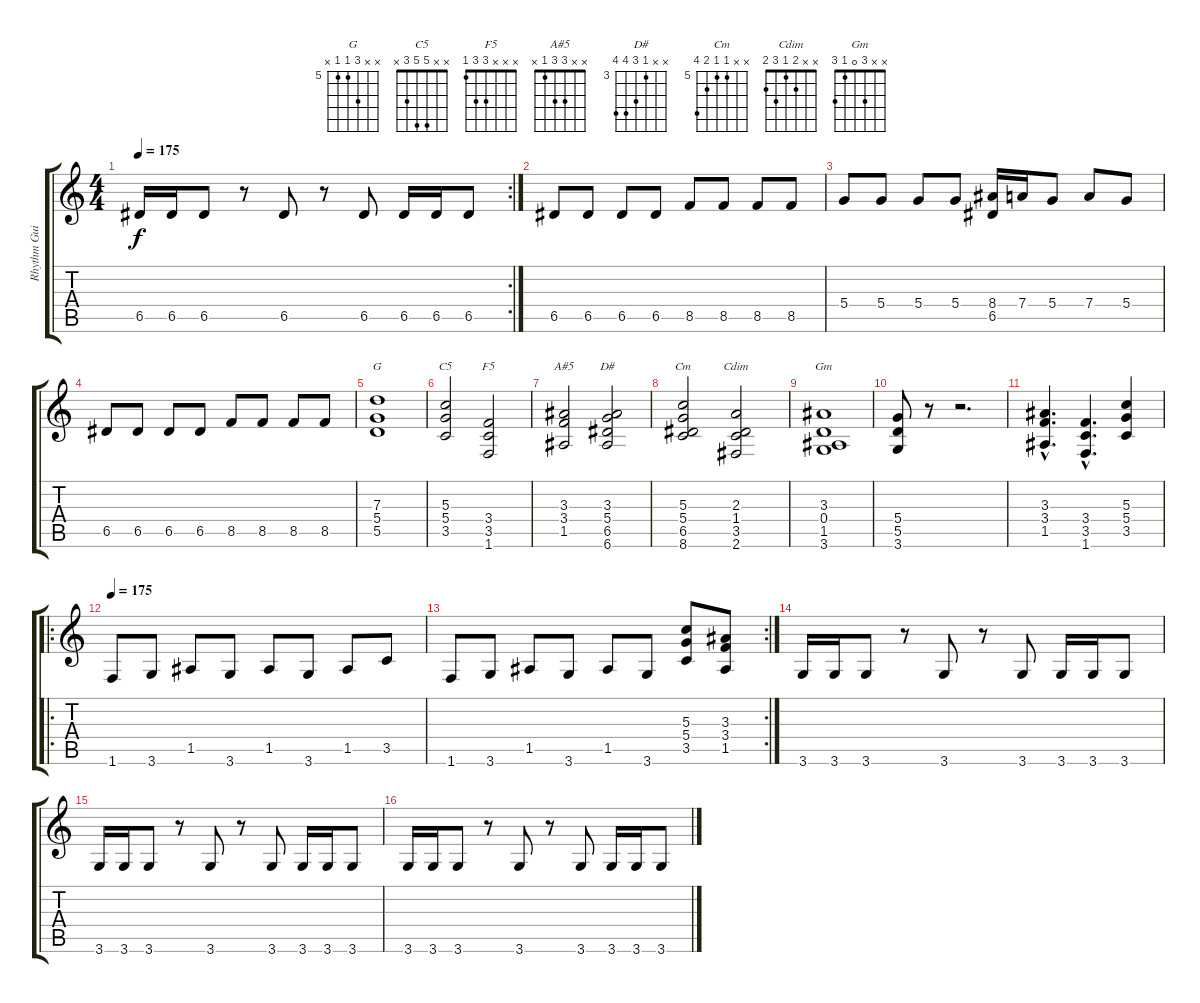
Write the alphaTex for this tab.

\track ("Rhythm Guitar" "Rhythm Gui") {instrument distortionguitar}
\staff {score tabs}
\tuning (E4 B3 G3 D3 A2 E2) {hide}
\chord ("G" x x 7 5 5 x) {firstfret 5}
\chord ("C5" x x 5 5 3 x)
\chord ("F5" x x x 3 3 1)
\chord ("A#5" x x 3 3 1 x)
\chord ("D#" x x 3 5 6 6) {firstfret 3}
\chord ("Cm" x x 5 5 6 8) {firstfret 5}
\chord ("Cdim" x x 2 1 3 2)
\chord ("Gm" x x 3 0 1 3)
\rc 2
\ts (4 4)
\tempo 175
\clef g2
\ks c
6.5.16{dy f} 6.5.16 6.5.8 r.8 6.5.8 r.8 6.5.8 6.5.16 6.5.16 6.5.8 |
6.5.8 6.5.8 6.5.8 6.5.8 8.5.8 8.5.8 8.5.8 8.5.8 |
5.4.8 5.4.8 5.4.8 5.4.8 (8.4 6.5).16 7.4.16 5.4.8 7.4.8 5.4.8 |
6.5.8 6.5.8 6.5.8 6.5.8 8.5.8 8.5.8 8.5.8 8.5.8 |
(7.3 5.4 5.5).1{ch "G"} |
(5.3 5.4 3.5).2{ch "C5"} (3.4 3.5 1.6).2{ch "F5"} |
(3.3 3.4 1.5).2{ch "A#5"} (3.3 5.4 6.5 6.6).2{ch "D#"} |
(5.3 5.4 6.5 8.6).2{ch "Cm"} (2.3 1.4 3.5 2.6).2{ch "Cdim"} |
(3.3 0.4 1.5 3.6).1{ch "Gm"} |
(5.4 5.5 3.6).8 r.8 r.2{d} |
(3.3{hac} 3.4{hac} 1.5{hac}).4{d} (3.4{hac} 3.5{hac} 1.6{hac}).4{d} (5.3 5.4 3.5).4 |
\ro
\tempo 175
1.6.8{volume 13} 3.6.8 1.5.8 3.6.8 1.5.8 3.6.8 1.5.8 3.5.8 |
\rc 2
1.6.8 3.6.8 1.5.8 3.6.8 1.5.8 3.6.8 (5.3 5.4 3.5).8 (3.3 3.4 1.5).8 |
3.6.16 3.6.16 3.6.8 r.8 3.6.8 r.8 3.6.8 3.6.16 3.6.16 3.6.8 |
3.6.16 3.6.16 3.6.8 r.8 3.6.8 r.8 3.6.8 3.6.16 3.6.16 3.6.8 |
3.6.16 3.6.16 3.6.8 r.8 3.6.8 r.8 3.6.8 3.6.16 3.6.16 3.6.8
